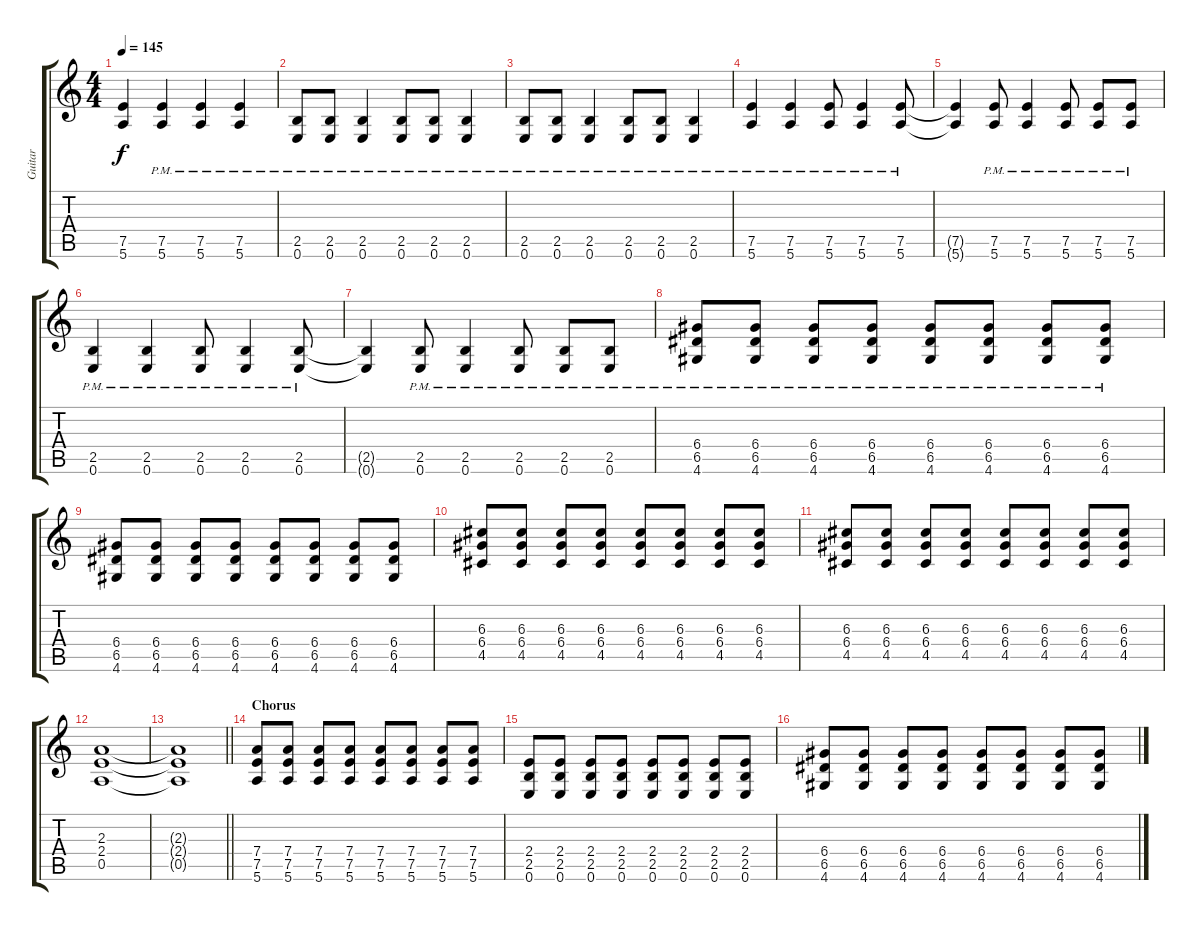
\track ("Guitar" "Guitar") {instrument overdrivenguitar}
\staff {score tabs}
\tuning (E4 B3 G3 D3 A2 E2) {hide}
\ts (4 4)
\tempo 145
\clef g2
\ks c
(7.5{t} 5.6{t}).4{dy f} (7.5{pm} 5.6{pm}).4 (7.5{pm} 5.6{pm}).4 (7.5{pm} 5.6{pm}).4 |
(2.5{pm} 0.6{pm}).8 (2.5{pm} 0.6{pm}).8 (2.5{pm} 0.6{pm}).4 (2.5{pm} 0.6{pm}).8 (2.5{pm} 0.6{pm}).8 (2.5{pm} 0.6{pm}).4 |
(2.5{pm} 0.6{pm}).8 (2.5{pm} 0.6{pm}).8 (2.5{pm} 0.6{pm}).4 (2.5{pm} 0.6{pm}).8 (2.5{pm} 0.6{pm}).8 (2.5{pm} 0.6{pm}).4 |
(7.5{pm} 5.6{pm}).4 (7.5{pm} 5.6{pm}).4 (7.5{pm} 5.6{pm}).8 (7.5{pm} 5.6{pm}).4 (7.5{pm} 5.6{pm}).8 |
(7.5{t} 5.6{t}).4 (7.5{pm} 5.6{pm}).8 (7.5{pm} 5.6{pm}).4 (7.5{pm} 5.6{pm}).8 (7.5{pm} 5.6{pm}).8 (7.5{pm} 5.6{pm}).8 |
(2.5{pm} 0.6{pm}).4 (2.5{pm} 0.6{pm}).4 (2.5{pm} 0.6{pm}).8 (2.5{pm} 0.6{pm}).4 (2.5{pm} 0.6{pm}).8 |
(2.5{t} 0.6{t}).4 (2.5{pm} 0.6{pm}).8 (2.5{pm} 0.6{pm}).4 (2.5{pm} 0.6{pm}).8 (2.5{pm} 0.6{pm}).8 (2.5{pm} 0.6{pm}).8 |
(6.4{pm} 6.5{pm} 4.6{pm}).8{volume 4} (6.4{pm} 6.5{pm} 4.6{pm}).8{volume 13} (6.4{pm} 6.5{pm} 4.6{pm}).8 (6.4{pm} 6.5{pm} 4.6{pm}).8 (6.4{pm} 6.5{pm} 4.6{pm}).8 (6.4{pm} 6.5{pm} 4.6{pm}).8 (6.4{pm} 6.5{pm} 4.6{pm}).8 (6.4{pm} 6.5{pm} 4.6{pm}).8 |
(6.4 6.5 4.6).8 (6.4 6.5 4.6).8 (6.4 6.5 4.6).8 (6.4 6.5 4.6).8 (6.4 6.5 4.6).8 (6.4 6.5 4.6).8 (6.4 6.5 4.6).8 (6.4 6.5 4.6).8 |
(6.3 6.4 4.5).8 (6.3 6.4 4.5).8 (6.3 6.4 4.5).8 (6.3 6.4 4.5).8 (6.3 6.4 4.5).8 (6.3 6.4 4.5).8 (6.3 6.4 4.5).8 (6.3 6.4 4.5).8 |
(6.3 6.4 4.5).8 (6.3 6.4 4.5).8 (6.3 6.4 4.5).8 (6.3 6.4 4.5).8 (6.3 6.4 4.5).8 (6.3 6.4 4.5).8 (6.3 6.4 4.5).8 (6.3 6.4 4.5).8 |
(2.3 2.4 0.5).1 |
\barLineRight lightlight
(2.3{t} 2.4{t} 0.5{t}).1 |
\section ("" "Chorus")
(7.4 7.5 5.6).8 (7.4 7.5 5.6).8 (7.4 7.5 5.6).8 (7.4 7.5 5.6).8 (7.4 7.5 5.6).8 (7.4 7.5 5.6).8 (7.4 7.5 5.6).8 (7.4 7.5 5.6).8 |
(2.4 2.5 0.6).8 (2.4 2.5 0.6).8 (2.4 2.5 0.6).8 (2.4 2.5 0.6).8 (2.4 2.5 0.6).8 (2.4 2.5 0.6).8 (2.4 2.5 0.6).8 (2.4 2.5 0.6).8 |
(6.4 6.5 4.6).8 (6.4 6.5 4.6).8 (6.4 6.5 4.6).8 (6.4 6.5 4.6).8 (6.4 6.5 4.6).8 (6.4 6.5 4.6).8 (6.4 6.5 4.6).8 (6.4 6.5 4.6).8
